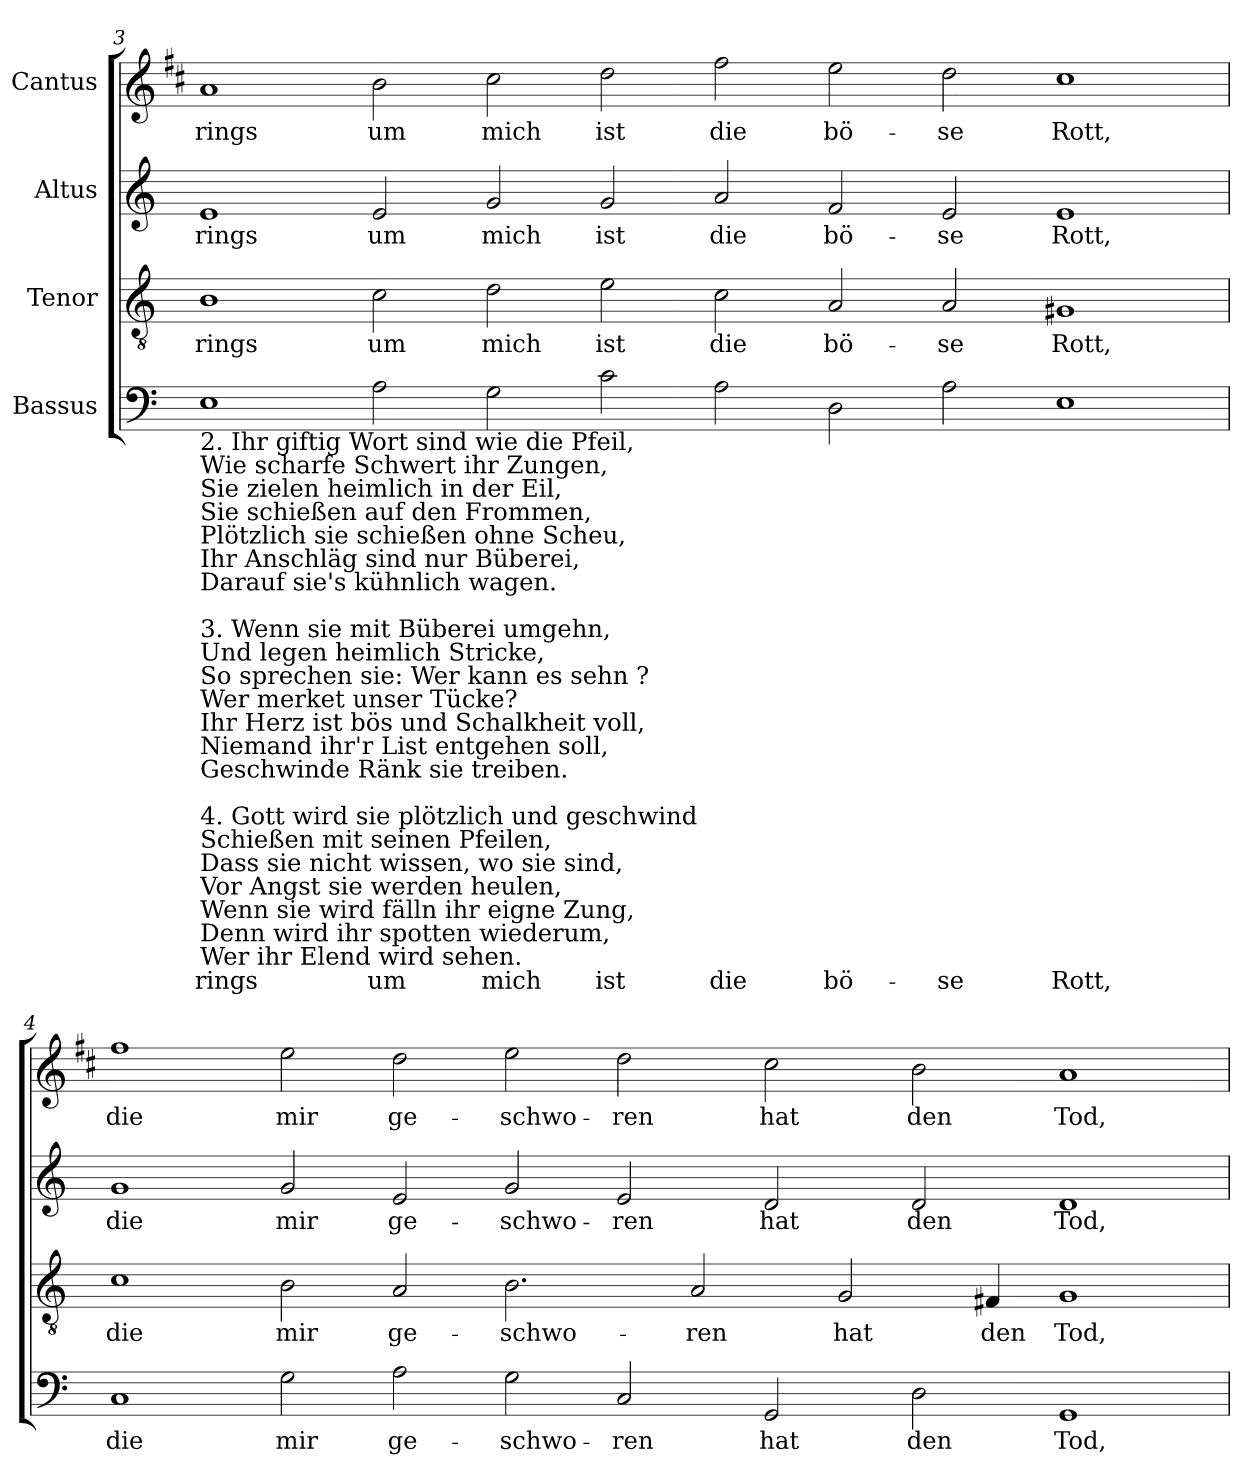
**kern	**text	**kern	**text	**kern	**text	**kern	**text
*part4	*part4	*part3	*part3	*part2	*part2	*part1	*part1
*staff4	*staff4	*staff3	*staff3	*staff2	*staff2	*staff1	*staff1
*I"Bassus	*	*I"Tenor	*	*I"Altus	*	*I"Cantus	*
!!LO:LB:g=z
*clefF4	*	*clefGv2	*	*clefG2	*	*clefG2	*
*	*	*	*	*	*	*ITrd1c2	*
*k[]	*	*k[]	*	*k[]	*	*k[]	*
*C:	*	*C:	*	*C:	*	*C:	*
=3	=3	=3	=3	=3	=3	=3	=3
!LO:TX:b:t=2. Ihr giftig Wort sind wie die Pfeil,\nWie scharfe Schwert ihr Zungen,\nSie zielen heimlich in der Eil,\nSie schießen auf den Frommen,\nPlötzlich sie schießen ohne Scheu,\nIhr Anschläg sind nur Büberei,\nDarauf sie's kühnlich wagen.\n\n3. Wenn sie mit Büberei umgehn,\nUnd legen heimlich Stricke,\nSo sprechen sie&colon; Wer kann es sehn ?\nWer merket unser Tücke?\nIhr Herz ist bös und Schalkheit voll,\nNiemand ihr'r List entgehen soll,\nGeschwinde Ränk sie treiben.\n\n4. Gott wird sie plötzlich und geschwind\nSchießen mit seinen Pfeilen,\nDass sie nicht wissen, wo sie sind,\nVor Angst sie werden heulen,\nWenn sie wird fälln ihr eigne Zung,\nDenn wird ihr spotten wiederum,\nWer ihr Elend wird sehen.	!	!	!	!	!	!	!
!	!LO:LY:b	!	!LO:LY:b	!	!LO:LY:b	!	!LO:LY:b
1E	rings	1B	rings	1e	rings	1g	rings
!	!LO:LY:b	!	!LO:LY:b	!	!LO:LY:b	!	!LO:LY:b
2A	um	2c	um	2e	um	2a	um
!	!LO:LY:b	!	!LO:LY:b	!	!LO:LY:b	!	!LO:LY:b
2G	mich	2d	mich	2g	mich	2b	mich
!	!LO:LY:b	!	!LO:LY:b	!	!LO:LY:b	!	!LO:LY:b
2c	ist	2e	ist	2g	ist	2cc	ist
!	!LO:LY:b	!	!LO:LY:b	!	!LO:LY:b	!	!LO:LY:b
2A	die	2c	die	2a	die	2ee	die
!	!LO:LY:b	!	!LO:LY:b	!	!LO:LY:b	!	!LO:LY:b
2D	bö-	2A	bö-	2f	bö-	2dd	bö-
!	!LO:LY:b	!	!LO:LY:b	!	!LO:LY:b	!	!LO:LY:b
2A	-se	2A	-se	2e	-se	2cc	-se
!	!LO:LY:b	!	!LO:LY:b	!	!LO:LY:b	!	!LO:LY:b
1E	Rott,	1G#X	Rott,	1e	Rott,	1b	Rott,
=4	=4	=4	=4	=4	=4	=4	=4
!	!LO:LY:b	!	!LO:LY:b	!	!LO:LY:b	!	!LO:LY:b
1C	die	1c	die	1g	die	1ee	die
!	!LO:LY:b	!	!LO:LY:b	!	!LO:LY:b	!	!LO:LY:b
2G	mir	2B	mir	2g	mir	2dd	mir
!	!LO:LY:b	!	!LO:LY:b	!	!LO:LY:b	!	!LO:LY:b
2A	ge-	2A	ge-	2e	ge-	2cc	ge-
!	!LO:LY:b	!	!LO:LY:b	!	!LO:LY:b	!	!LO:LY:b
2G	-schwo-	2.B	-schwo-	2g	-schwo-	2dd	-schwo-
!	!LO:LY:b	!	!	!	!LO:LY:b	!	!LO:LY:b
2C	-ren	.	.	2e	-ren	2cc	-ren
!	!	!	!LO:LY:b	!	!	!	!
.	.	2A	-ren	.	.	.	.
!	!LO:LY:b	!	!	!	!LO:LY:b	!	!LO:LY:b
2GG	hat	.	.	2d	hat	2b	hat
!	!	!	!LO:LY:b	!	!	!	!
.	.	2G	hat	.	.	.	.
!	!LO:LY:b	!	!	!	!LO:LY:b	!	!LO:LY:b
2D	den	.	.	2d	den	2a	den
!	!	!	!LO:LY:b	!	!	!	!
.	.	4F#X	den	.	.	.	.
!	!LO:LY:b	!	!LO:LY:b	!	!LO:LY:b	!	!LO:LY:b
1GG	Tod,	1G	Tod,	1d	Tod,	1g	Tod,
=	=	=	=	=	=	=	=
*-	*-	*-	*-	*-	*-	*-	*-
